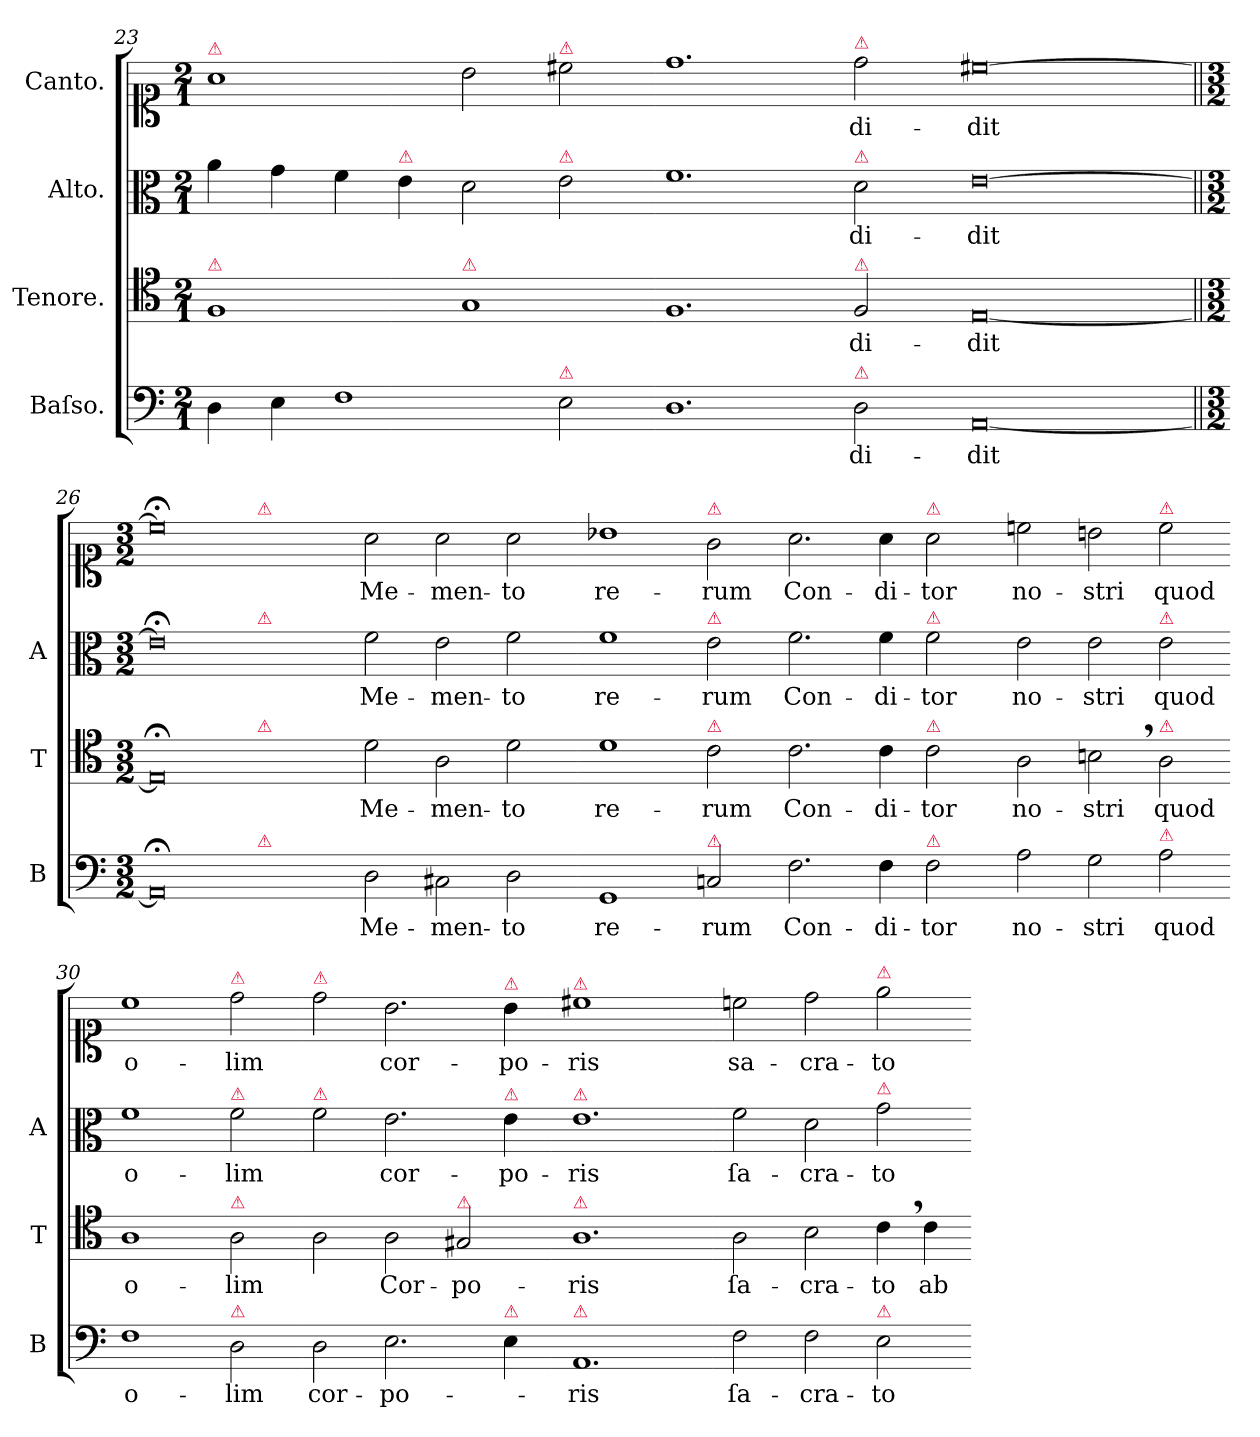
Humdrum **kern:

**kern	**text	**kern	**text	**kern	**text	**kern	**text
*part4	*part4	*part3	*part3	*part2	*part2	*part1	*part1
*staff4	*staff4	*staff3	*staff3	*staff2	*staff2	*staff1	*staff1
*I"Baſso.	*	*I"Tenore.	*	*I"Alto.	*	*I"Canto.	*
*I'B	*	*I'T	*	*I'A	*	*	*
*clefF4	*	*clefC4	*	*clefC3	*	*clefC1	*
*k[]	*	*k[]	*	*k[]	*	*k[]	*
*M2/1	*	*M2/1	*	*M2/1	*	*M2/1	*
=23	=23	=23	=23	=23	=23	=23	=23
!	!	!	!	!	!	!LO:TX:a:color=crimson:t=⚠	!
!	!	!LO:TX:a:color=crimson:t=⚠	!	!	!	!	!
4D\	.	1F	.	4a\	.	1a	.
4E\	.	.	.	4g\	.	.	.
1F	.	.	.	4f\	.	.	.
!	!	!	!	!LO:TX:a:color=crimson:t=⚠	!	!	!
.	.	.	.	4e\	.	.	.
!	!	!LO:TX:a:color=crimson:t=⚠	!	!	!	!	!
.	.	1G	.	2d\	.	2b\	.
!	!	!	!	!	!	!LO:TX:a:color=crimson:t=⚠	!
!	!	!	!	!LO:TX:a:color=crimson:t=⚠	!	!	!
!LO:TX:a:color=crimson:t=⚠	!	!	!	!	!	!	!
2E\	.	.	.	2e\	.	2cc#X\	.
=24-	=24-	=24-	=24-	=24-	=24-	=24-	=24-
1.D	.	1.F	.	1.f	.	1.dd	.
!	!	!	!	!	!	!LO:TX:a:color=crimson:t=⚠	!
!	!	!	!	!LO:TX:a:color=crimson:t=⚠	!	!	!
!	!	!LO:TX:a:color=crimson:t=⚠	!	!	!	!	!
!LO:TX:a:color=crimson:t=⚠	!	!	!	!	!	!	!
2D\	-di-	2F/	-di-	2d\	-di-	2dd\	-di-
=25-	=25-	=25-	=25-	=25-	=25-	=25-	=25-
[0AA	-dit	[0E	-dit	[0e	-dit	[0cc#X	-dit
=26||	=26||	=26||	=26||	=26||	=26||	=26||	=26||
*M3/2	*	*M3/2	*	*M3/2	*	*M3/2	*
*^	*	*^	*	*^	*	*^	*
0AA;<]	1ryy	.	0E;<]	1ryy	.	0e;<]	1ryy	.	0cc#;<]	1ryy	.
!	!	!	!	!	!	!	!	!	!	!LO:TX:a:color=crimson:t=⚠	!
!	!	!	!	!	!	!	!LO:TX:a:color=crimson:t=⚠	!	!	!	!
!	!	!	!	!LO:TX:a:color=crimson:t=⚠	!	!	!	!	!	!	!
!	!LO:TX:a:color=crimson:t=⚠	!	!	!	!	!	!	!	!	!	!
.	1ryy	.	.	1ryy	.	.	1ryy	.	.	1ryy	.
2D\	1.ryy	Me-	2d\	1.ryy	Me-	2f\	1.ryy	Me-	2a\	1.ryy	Me-
2C#X\	.	-men-	2A\	.	-men-	2e\	.	-men-	2a\	.	-men-
2D\	.	-to	2d\	.	-to	2f\	.	-to	2a\	.	-to
*v	*v	*	*	*	*	*v	*v	*	*v	*v	*
*	*	*v	*v	*	*	*	*	*
=27-	=27-	=27-	=27-	=27-	=27-	=27-	=27-
1GG	re-	1d	re-	1f	re-	1b-X	re-
!	!	!	!	!	!	!LO:TX:a:color=crimson:t=⚠	!
!	!	!	!	!LO:TX:a:color=crimson:t=⚠	!	!	!
!	!	!LO:TX:a:color=crimson:t=⚠	!	!	!	!	!
!LO:TX:a:color=crimson:t=⚠	!	!	!	!	!	!	!
2Cn/	-rum	2c\	-rum	2e\	-rum	2g\	-rum
=28-	=28-	=28-	=28-	=28-	=28-	=28-	=28-
2.F\	Con-	2.c\	Con-	2.f\	Con-	2.a\	Con-
4F\	-di-	4c\	-di-	4f\	-di-	4a\	-di-
!	!	!	!	!	!	!LO:TX:a:color=crimson:t=⚠	!
!	!	!	!	!LO:TX:a:color=crimson:t=⚠	!	!	!
!	!	!LO:TX:a:color=crimson:t=⚠	!	!	!	!	!
!LO:TX:a:color=crimson:t=⚠	!	!	!	!	!	!	!
2F\	-tor	2c\	-tor	2f\	-tor	2a\	-tor
=29-	=29-	=29-	=29-	=29-	=29-	=29-	=29-
2A\	no-	2A\	no-	2e\	no-	2ccn\	no-
2G\	-stri	2Bn,\	-stri	2e\	-stri	2bn\	-stri
!	!	!	!	!	!	!LO:TX:a:color=crimson:t=⚠	!
!	!	!	!	!LO:TX:a:color=crimson:t=⚠	!	!	!
!	!	!LO:TX:a:color=crimson:t=⚠	!	!	!	!	!
!LO:TX:a:color=crimson:t=⚠	!	!	!	!	!	!	!
2A\	quod	2A\	quod	2e\	quod	2cc\	quod
=30-	=30-	=30-	=30-	=30-	=30-	=30-	=30-
1F	o-	1A	o-	1f	o-	1cc	o-
!	!	!	!	!	!	!LO:TX:a:color=crimson:t=⚠	!
!	!	!	!	!LO:TX:a:color=crimson:t=⚠	!	!	!
!	!	!LO:TX:a:color=crimson:t=⚠	!	!	!	!	!
!LO:TX:a:color=crimson:t=⚠	!	!	!	!	!	!	!
2D\	-lim	2A\	-lim	2f\	-lim	2dd\	-lim
=31-	=31-	=31-	=31-	=31-	=31-	=31-	=31-
!	!	!	!	!	!	!LO:TX:a:color=crimson:t=⚠	!
!	!	!	!	!LO:TX:a:color=crimson:t=⚠	!	!	!
2D\	cor-	2A\	.	2f\	.	2dd\	.
2.E\	-po-	2A\	Cor-	2.e\	cor-	2.b\	cor-
!	!	!LO:TX:a:color=crimson:t=⚠	!	!	!	!	!
.	.	2G#X/	-po-	.	.	.	.
!	!	!	!	!	!	!LO:TX:a:color=crimson:t=⚠	!
!	!	!	!	!LO:TX:a:color=crimson:t=⚠	!	!	!
!LO:TX:a:color=crimson:t=⚠	!	!	!	!	!	!	!
4E\	.	.	.	4e\	-po-	4b\	-po-
=32-	=32-	=32-	=32-	=32-	=32-	=32-	=32-
!	!	!	!	!	!	!LO:TX:a:color=crimson:t=⚠	!
!	!	!	!	!LO:TX:a:color=crimson:t=⚠	!	!	!
!	!	!LO:TX:a:color=crimson:t=⚠	!	!	!	!	!
!LO:TX:a:color=crimson:t=⚠	!	!	!	!	!	!	!
!	!	!	!	!	!	!LO:N:vis=1	!
1.AA	-ris	1.A	-ris	1.e	-ris	1.cc#X	-ris
=33-	=33-	=33-	=33-	=33-	=33-	=33-	=33-
2F\	ſa-	2A\	ſa-	2f\	ſa-	2ccn\	sa-
2F\	-cra-	2B\	-cra-	2d\	-cra-	2dd\	-cra-
!	!	!	!	!	!	!LO:TX:a:color=crimson:t=⚠	!
!	!	!	!	!LO:TX:a:color=crimson:t=⚠	!	!	!
!LO:TX:a:color=crimson:t=⚠	!	!	!	!	!	!	!
2E\	-to	4c,\	-to	2g\	-to	2ee\	-to
.	.	4c\	ab	.	.	.	.
=-	=-	=-	=-	=-	=-	=-	=-
*-	*-	*-	*-	*-	*-	*-	*-
